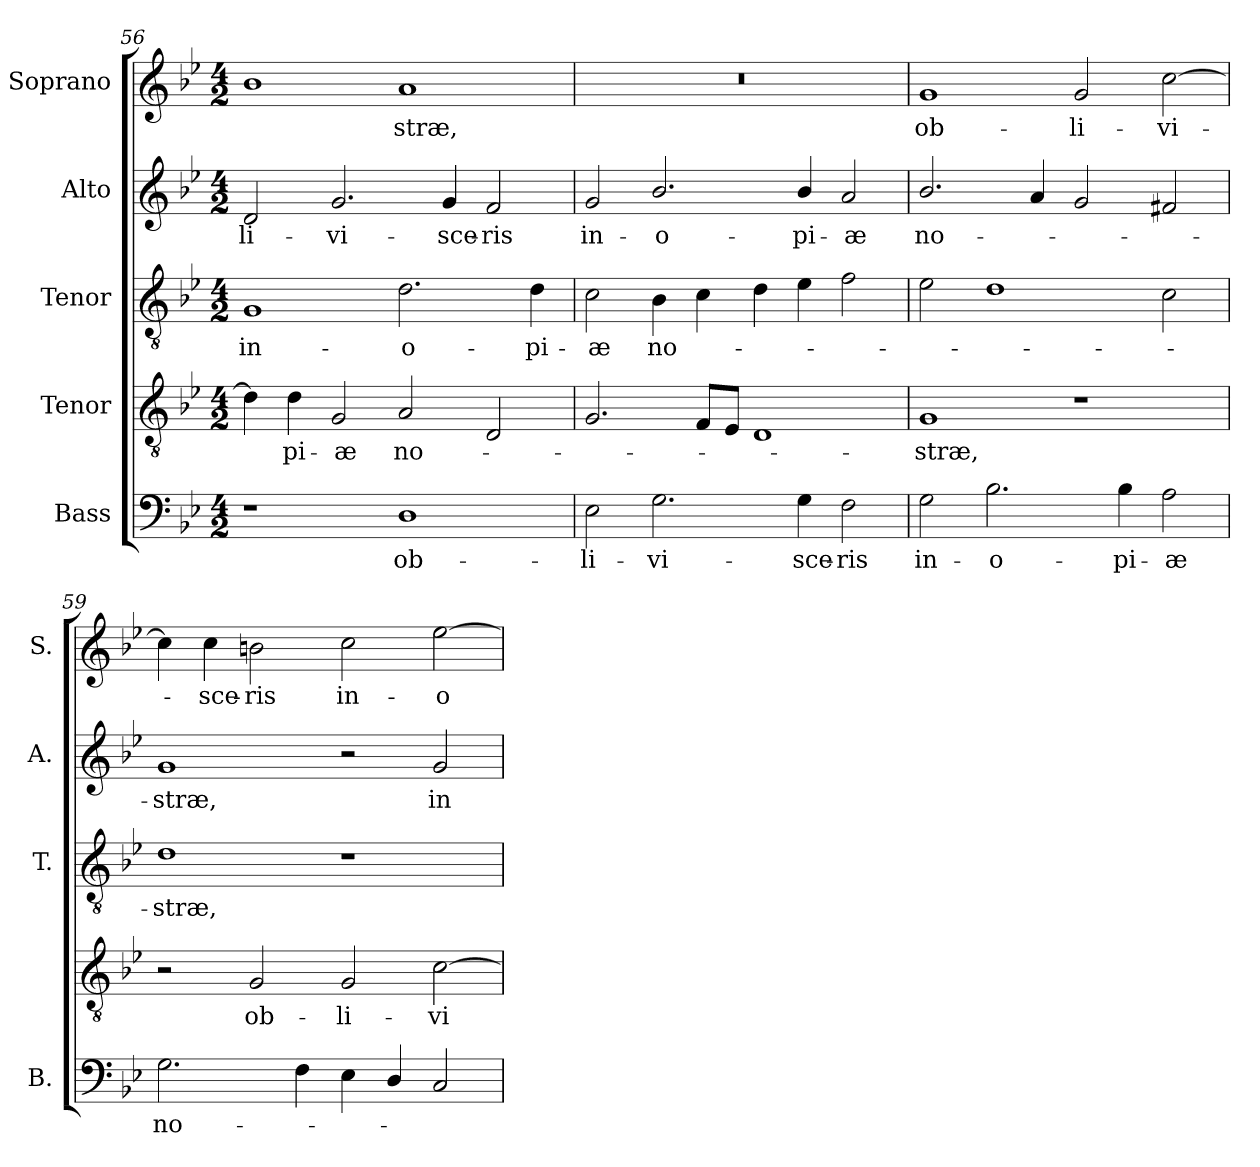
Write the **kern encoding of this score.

**kern	**text	**kern	**text	**kern	**text	**kern	**text	**kern	**text
*part5	*part5	*part4	*part4	*part3	*part3	*part2	*part2	*part1	*part1
*staff5	*staff5	*staff4	*staff4	*staff3	*staff3	*staff2	*staff2	*staff1	*staff1
*I"Bass	*	*I"Tenor	*	*I"Tenor	*	*I"Alto	*	*I"Soprano	*
*I'B.	*	*	*	*I'T.	*	*I'A.	*	*I'S.	*
*clefF4	*	*clefGv2	*	*clefGv2	*	*clefG2	*	*clefG2	*
*	*	*ITrd7c12	*	*ITrd7c12	*	*	*	*	*
*k[b-e-]	*	*k[b-e-]	*	*k[b-e-]	*	*k[b-e-]	*	*k[b-e-]	*
*B-:	*	*B-:	*	*B-:	*	*B-:	*	*B-:	*
*M4/2	*	*M4/2	*	*M4/2	*	*M4/2	*	*M4/2	*
=56	=56	=56	=56	=56	=56	=56	=56	=56	=56
!	!	!	!	!	!LO:LY:b:color=#000000	!	!	!	!
!	!	!	!	!	!	!	!LO:LY:b:color=#000000	!	!
1r	.	4Di\]	.	1GGi	in-	2di/	-li-	1b-i	.
!	!	!	!LO:LY:b:color=#000000	!	!	!	!	!	!
.	.	4Di\	-pi-	.	.	.	.	.	.
!	!	!	!LO:LY:b:color=#000000	!	!	!	!	!	!
!	!	!	!	!	!	!	!LO:LY:b:color=#000000	!	!
.	.	2GGi/	-æ	.	.	2.gi/	-vi-	.	.
!	!LO:LY:b:color=#000000	!	!	!	!	!	!	!	!
!	!	!	!LO:LY:b:color=#000000	!	!	!	!	!	!
!	!	!	!	!	!LO:LY:b:color=#000000	!	!	!	!
!	!	!	!	!	!	!	!	!	!LO:LY:b:color=#000000
1Di	ob-	2AAi/	no-	2.Di\	-o-	.	.	1ai	-stræ,
!	!	!	!	!	!	!	!LO:LY:b:color=#000000	!	!
.	.	.	.	.	.	4gi/	-sce-	.	.
!	!	!	!	!	!	!	!LO:LY:b:color=#000000	!	!
.	.	2DDi/	.	.	.	2fi/	-ris	.	.
!	!	!	!	!	!LO:LY:b:color=#000000	!	!	!	!
.	.	.	.	4Di\	-pi-	.	.	.	.
!!LO:LB:g=z
=57	=57	=57	=57	=57	=57	=57	=57	=57	=57
!	!LO:LY:b:color=#000000	!	!	!	!	!	!	!	!
!	!	!	!	!	!LO:LY:b:color=#000000	!	!	!	!
!	!	!	!	!	!	!	!LO:LY:b:color=#000000	!LO:N:vis=1	!
2E-i\	-li-	2.GGi/	.	2Ci\	-æ	2gi/	in-	0r	.
!	!LO:LY:b:color=#000000	!	!	!	!	!	!	!	!
!	!	!	!	!	!LO:LY:b:color=#000000	!	!	!	!
!	!	!	!	!	!	!	!LO:LY:b:color=#000000	!	!
2.Gi\	-vi-	.	.	4BB-i\	no-	2.b-i/	-o-	.	.
.	.	8FFi/L	.	4Ci\	.	.	.	.	.
.	.	8EE-i/J	.	.	.	.	.	.	.
.	.	1DDi	.	4Di\	.	.	.	.	.
!	!LO:LY:b:color=#000000	!	!	!	!	!	!	!	!
!	!	!	!	!	!	!	!LO:LY:b:color=#000000	!	!
4Gi\	-sce-	.	.	4E-i\	.	4b-i/	-pi-	.	.
!	!LO:LY:b:color=#000000	!	!	!	!	!	!	!	!
!	!	!	!	!	!	!	!LO:LY:b:color=#000000	!	!
2Fi\	-ris	.	.	2Fi\	.	2ai/	-æ	.	.
=58	=58	=58	=58	=58	=58	=58	=58	=58	=58
!	!LO:LY:b:color=#000000	!	!	!	!	!	!	!	!
!	!	!	!LO:LY:b:color=#000000	!	!	!	!	!	!
!	!	!	!	!	!	!	!LO:LY:b:color=#000000	!	!
!	!	!	!	!	!	!	!	!	!LO:LY:b:color=#000000
2Gi\	in-	1GGi	-stræ,	2E-i\	.	2.b-i/	no-	1gi	ob-
!	!LO:LY:b:color=#000000	!	!	!	!	!	!	!	!
2.B-i\	-o-	.	.	1Di	.	.	.	.	.
.	.	.	.	.	.	4ai/	.	.	.
!	!	!	!	!	!	!	!	!	!LO:LY:b:color=#000000
.	.	1r	.	.	.	2gi/	.	2gi/	-li-
!	!LO:LY:b:color=#000000	!	!	!	!	!	!	!	!
4B-i\	-pi-	.	.	.	.	.	.	.	.
!	!LO:LY:b:color=#000000	!	!	!	!	!	!	!	!
!	!	!	!	!	!	!	!	!	!LO:LY:b:color=#000000
2Ai\	-æ	.	.	2Ci\	.	2f#Xi/	.	[2cci\	-vi-
=59	=59	=59	=59	=59	=59	=59	=59	=59	=59
!	!LO:LY:b:color=#000000	!	!	!	!	!	!	!	!
!	!	!	!	!	!LO:LY:b:color=#000000	!	!	!	!
!	!	!	!	!	!	!	!LO:LY:b:color=#000000	!	!
2.Gi\	no-	2r	.	1Di	-stræ,	1gi	-stræ,	4cci\]	.
!	!	!	!	!	!	!	!	!	!LO:LY:b:color=#000000
.	.	.	.	.	.	.	.	4cci\	-sce-
!	!	!	!LO:LY:b:color=#000000	!	!	!	!	!	!
!	!	!	!	!	!	!	!	!	!LO:LY:b:color=#000000
.	.	2GGi/	ob-	.	.	.	.	2bni\	-ris
4Fi\	.	.	.	.	.	.	.	.	.
!	!	!	!LO:LY:b:color=#000000	!	!	!	!	!	!
!	!	!	!	!	!	!	!	!	!LO:LY:b:color=#000000
4E-i\	.	2GGi/	-li-	1r	.	2r	.	2cci\	in-
4Di/	.	.	.	.	.	.	.	.	.
!	!	!	!LO:LY:b:color=#000000	!	!	!	!	!	!
!	!	!	!	!	!	!	!LO:LY:b:color=#000000	!	!
!	!	!	!	!	!	!	!	!	!LO:LY:b:color=#000000
2Ci/	.	[2Ci\	-vi-	.	.	2gi/	in-	[2ee-i\	-o-
=	=	=	=	=	=	=	=	=	=
*-	*-	*-	*-	*-	*-	*-	*-	*-	*-
